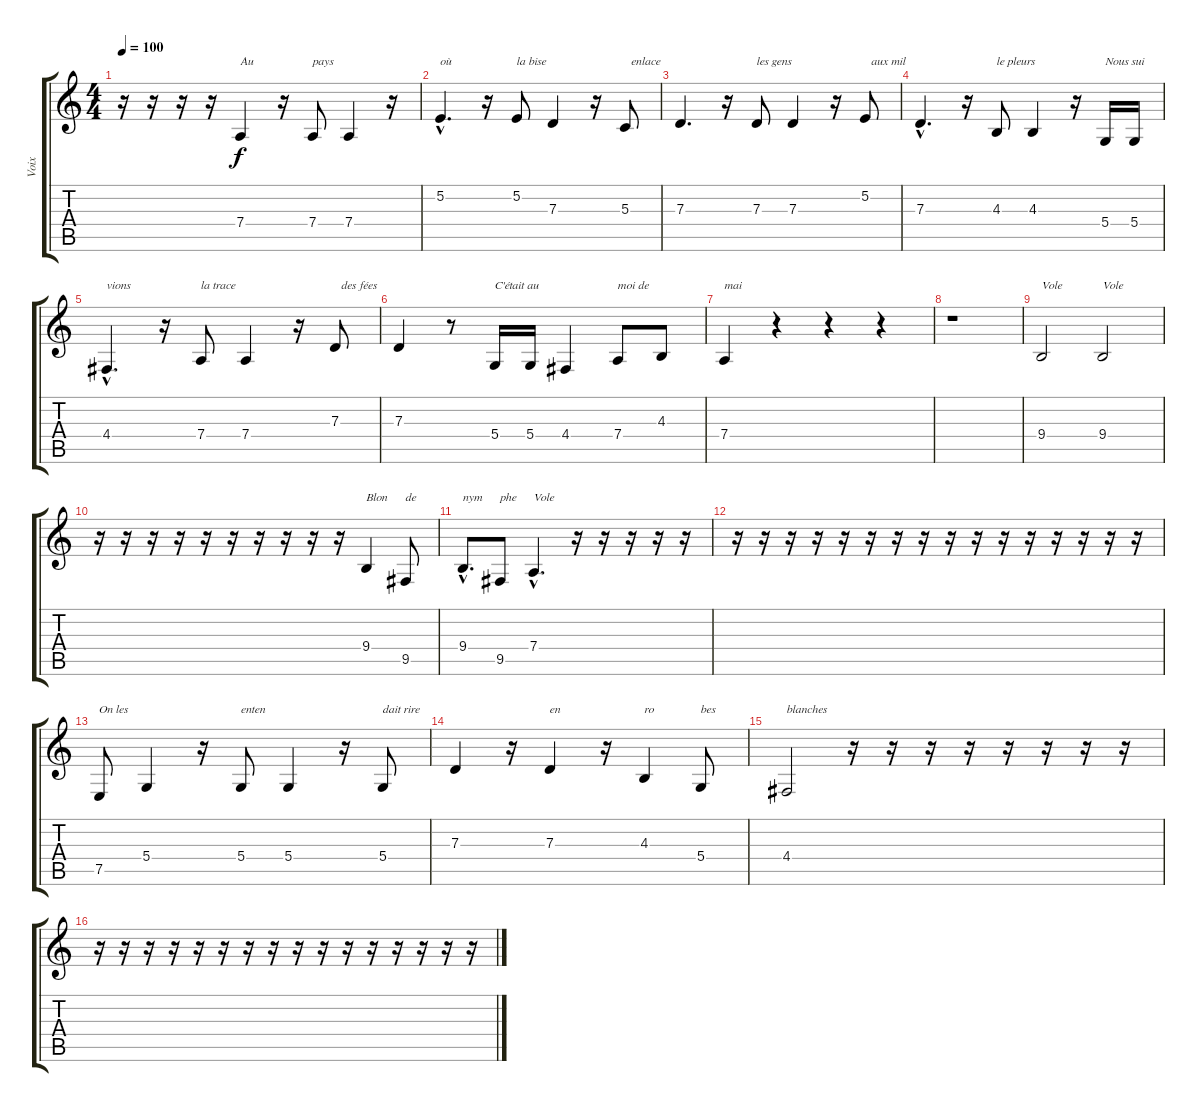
\track ("Voix" "Voix") {instrument lead1square}
\staff {score tabs}
\tuning (E4 B3 G3 D3 A2 E2) {hide}
\ts (4 4)
\tempo 100
\clef g2
\ks c
r.16{dy f} r.16 r.16 r.16 7.4.4{txt "Au"} r.16 7.4.8{txt "pays"} 7.4.4 r.16 |
5.2{hac}.4{d txt "où"} r.16 5.2.8{txt "la bise"} 7.3.4 r.16 5.3.8{txt "  enlace"} |
7.3.4{d} r.16 7.3.8{txt "les gens"} 7.3.4 r.16 5.2.8{txt "  aux mil"} |
7.3{hac}.4{d} r.16 4.3.8{txt "le pleurs"} 4.3.4 r.16 5.4.16{txt "Nous sui"} 5.4.16 |
4.4{hac}.4{d txt "vions"} r.16 7.4.8{txt "la trace"} 7.4.4 r.16 7.3.8{txt "  des fées"} |
7.3.4 r.8 5.4.16{txt "C'était au"} 5.4.16 4.4.4 7.4.8{txt "moi de"} 4.3.8 |
7.4.4{txt "mai"} r.4 r.4 r.4 |
r.1 |
9.4.2{txt "Vole"} 9.4.2{txt "Vole"} |
r.16 r.16 r.16 r.16 r.16 r.16 r.16 r.16 r.16 r.16 9.4.4{txt "Blon"} 9.5.8{txt "de"} |
9.4{hac}.8{d txt "nym"} 9.5.8{txt "phe"} 7.4{hac}.4{d txt "Vole"} r.16 r.16 r.16 r.16 r.16 |
r.16 r.16 r.16 r.16 r.16 r.16 r.16 r.16 r.16 r.16 r.16 r.16 r.16 r.16 r.16 r.16 |
7.5.8{txt "On les"} 5.4.4 r.16 5.4.8{txt "enten"} 5.4.4 r.16 5.4.8{txt "dait rire"} |
7.3.4 r.16 7.3.4{txt "en"} r.16 4.3.4{txt "ro"} 5.4.8{txt "bes"} |
4.4.2{txt "blanches"} r.16 r.16 r.16 r.16 r.16 r.16 r.16 r.16 |
r.16 r.16 r.16 r.16 r.16 r.16 r.16 r.16 r.16 r.16 r.16 r.16 r.16 r.16 r.16 r.16
